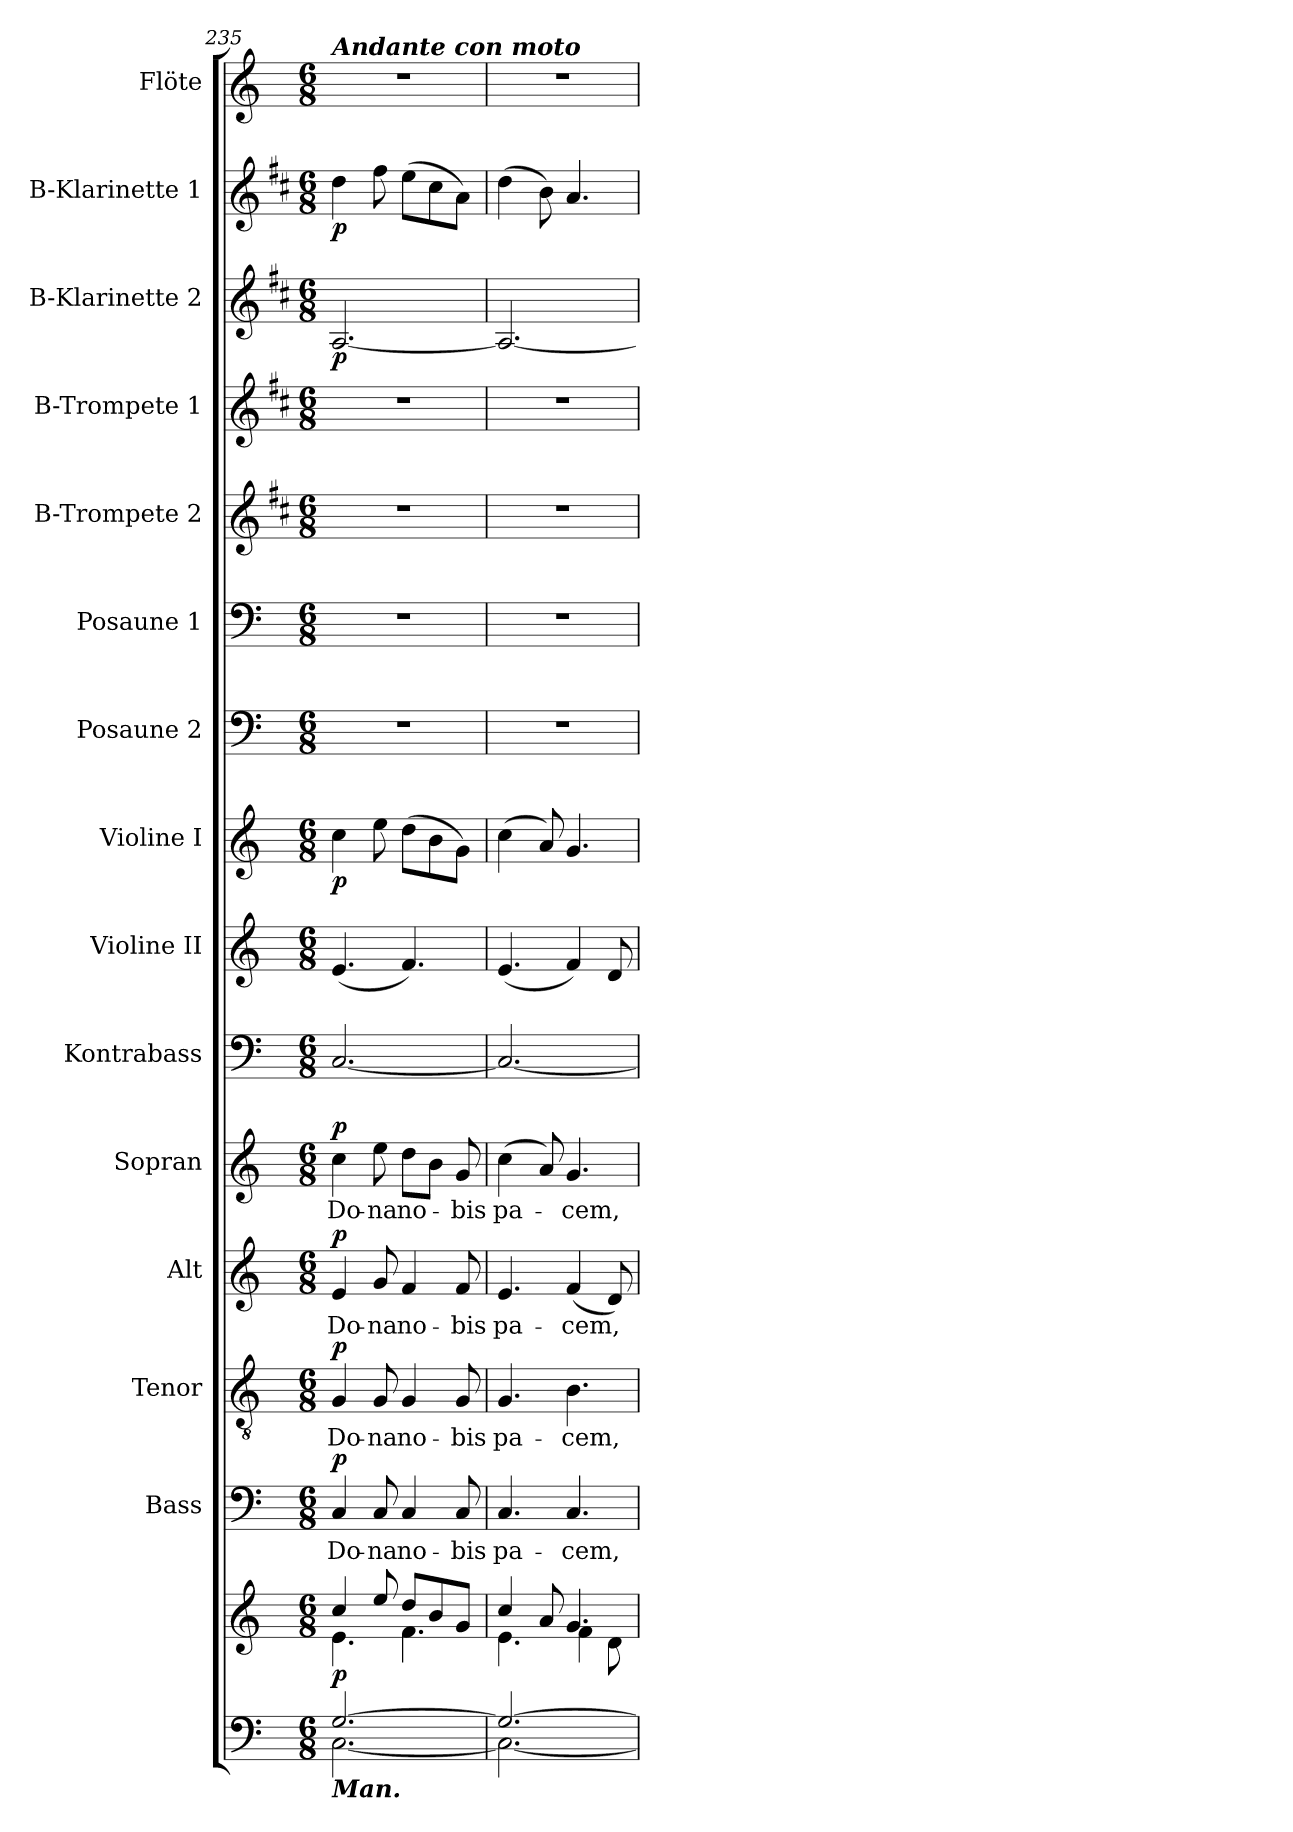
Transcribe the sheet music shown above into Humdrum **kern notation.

**kern	**kern	**dynam	**kern	**text	**dynam	**kern	**text	**dynam	**kern	**text	**dynam	**kern	**text	**dynam	**kern	**kern	**kern	**dynam	**kern	**kern	**kern	**kern	**kern	**dynam	**kern	**dynam	**kern
*part15	*part15	*part15	*part14	*part14	*part14	*part13	*part13	*part13	*part12	*part12	*part12	*part11	*part11	*part11	*part10	*part9	*part8	*part8	*part7	*part6	*part5	*part4	*part3	*part3	*part2	*part2	*part1
*staff16	*staff15	*staff15/16	*staff14	*staff14	*staff14	*staff13	*staff13	*staff13	*staff12	*staff12	*staff12	*staff11	*staff11	*staff11	*staff10	*staff9	*staff8	*staff8	*staff7	*staff6	*staff5	*staff4	*staff3	*staff3	*staff2	*staff2	*staff1
*	*	*	*I"Bass	*	*	*I"Tenor	*	*	*I"Alt	*	*	*I"Sopran	*	*	*I"Kontrabass	*I"Violine II	*I"Violine I	*	*I"Posaune 2	*I"Posaune 1	*I"B-Trompete 2	*I"B-Trompete 1	*I"B-Klarinette 2	*	*I"B-Klarinette 1	*	*I"Flöte
*	*	*	*I'B.	*	*	*I'T.	*	*	*I'A.	*	*	*I'S.	*	*	*I'Kb.	*I'Vl. II	*I'Vl. I	*	*I'Pos. 2	*I'Pos. 1	*I'B Trp. 2	*I'B Trp. 1	*I'B Kl. 2	*	*I'B Kl. 1	*	*I'Fl.
!!LO:PB:g=z
*clefF4	*clefG2	*	*clefF4	*	*	*clefGv2	*	*	*clefG2	*	*	*clefG2	*	*	*clefF4	*clefG2	*clefG2	*	*clefF4	*clefF4	*clefG2	*clefG2	*clefG2	*	*clefG2	*	*clefG2
*	*	*	*	*	*	*	*	*	*	*	*	*	*	*	*ITrd7c12	*	*	*	*	*	*ITrd1c2	*ITrd1c2	*ITrd1c2	*	*ITrd1c2	*	*
*k[]	*k[]	*	*k[]	*	*	*k[]	*	*	*k[]	*	*	*k[]	*	*	*k[]	*k[]	*k[]	*	*k[]	*k[]	*k[]	*k[]	*k[]	*	*k[]	*	*k[]
*C:	*C:	*	*C:	*	*	*C:	*	*	*C:	*	*	*C:	*	*	*C:	*C:	*C:	*	*C:	*C:	*C:	*C:	*C:	*	*C:	*	*C:
*M6/8	*M6/8	*	*M6/8	*	*	*M6/8	*	*	*M6/8	*	*	*M6/8	*	*	*M6/8	*M6/8	*M6/8	*	*M6/8	*M6/8	*M6/8	*M6/8	*M6/8	*	*M6/8	*	*M6/8
=235	=235	=235	=235	=235	=235	=235	=235	=235	=235	=235	=235	=235	=235	=235	=235	=235	=235	=235	=235	=235	=235	=235	=235	=235	=235	=235	=235
*^	*^	*	*	*	*	*	*	*	*	*	*	*	*	*	*	*	*	*	*	*	*	*	*	*	*	*	*
!	!	!	!	!	!	!	!	!	!	!	!	!	!	!	!	!	!	!	!	!	!	!	!	!	!	!	!	!	!LO:TX:a:Bi:t=Andante con moto
!LO:TX:b:Bi:t=Man.	!	!	!	!	!	!	!	!	!	!	!	!	!	!	!	!	!	!	!	!	!	!	!	!	!	!	!	!	!
!	!	!	!	!LO:DY:b	!	!LO:LY:b	!LO:DY:a	!	!LO:LY:b	!LO:DY:a	!	!LO:LY:b	!LO:DY:a	!	!LO:LY:b	!LO:DY:a	!	!	!	!LO:DY:b	!	!	!	!	!	!LO:DY:b	!	!LO:DY:b	!
[>2.G/	[<2.C\	4cc/	4.e\	p	4C/	Do-	p	4G/	Do-	p	4e/	Do-	p	4cc\	Do-	p	[2.CC/	(<4.e/	4cc\	p	2.r	2.r	2.r	2.r	[2.G/	p	4cc\	p	2.r
!	!	!	!	!	!	!LO:LY:b	!	!	!LO:LY:b	!	!	!LO:LY:b	!	!	!LO:LY:b	!	!	!	!	!	!	!	!	!	!	!	!	!	!
.	.	8ee/	.	.	8C/	-na	.	8G/	-na	.	8g/	-na	.	8ee\	-na	.	.	.	8ee\	.	.	.	.	.	.	.	8ee\	.	.
!	!	!	!	!	!	!LO:LY:b	!	!	!LO:LY:b	!	!	!LO:LY:b	!	!	!LO:LY:b	!	!	!	!	!	!	!	!	!	!	!	!	!	!
.	.	8dd/L	4.f\	.	4C/	no-	.	4G/	no-	.	4f/	no-	.	8dd\L	no-	.	.	4.f/)	(>8dd\L	.	.	.	.	.	.	.	(>8dd\L	.	.
.	.	8b/	.	.	.	.	.	.	.	.	.	.	.	8b\J	.	.	.	.	8b\	.	.	.	.	.	.	.	8b\	.	.
!	!	!	!	!	!	!LO:LY:b	!	!	!LO:LY:b	!	!	!LO:LY:b	!	!	!LO:LY:b	!	!	!	!	!	!	!	!	!	!	!	!	!	!
.	.	8g/J	.	.	8C/	-bis	.	8G/	-bis	.	8f/	-bis	.	8g/	-bis	.	.	.	8g\J)	.	.	.	.	.	.	.	8g\J)	.	.
=236	=236	=236	=236	=236	=236	=236	=236	=236	=236	=236	=236	=236	=236	=236	=236	=236	=236	=236	=236	=236	=236	=236	=236	=236	=236	=236	=236	=236	=236
!	!	!	!	!	!	!LO:LY:b	!	!	!LO:LY:b	!	!	!LO:LY:b	!	!	!LO:LY:b	!	!	!	!	!	!	!	!	!	!	!	!	!	!
2.G/_	2.C\_	4cc/	4.e\	.	4.C/	pa-	.	4.G/	pa-	.	4.e/	pa-	.	(>4cc\	pa-	.	2.CC/_	(<4.e/	(>4cc\	.	2.r	2.r	2.r	2.r	2.G/_	.	(>4cc\	.	2.r
.	.	8a/	.	.	.	.	.	.	.	.	.	.	.	8a/)	.	.	.	.	8a/)	.	.	.	.	.	.	.	8a\)	.	.
!	!	!	!	!	!	!LO:LY:b	!	!	!LO:LY:b	!	!	!LO:LY:b	!	!	!LO:LY:b	!	!	!	!	!	!	!	!	!	!	!	!	!	!
.	.	4.g/	4f\	.	4.C/	-cem,	.	4.B\	-cem,	.	(<4f/	-cem,	.	4.g/	-cem,	.	.	4f/)	4.g/	.	.	.	.	.	.	.	4.g/	.	.
.	.	.	8d\	.	.	.	.	.	.	.	8d/)	.	.	.	.	.	.	8d/	.	.	.	.	.	.	.	.	.	.	.
*v	*v	*	*	*	*	*	*	*	*	*	*	*	*	*	*	*	*	*	*	*	*	*	*	*	*	*	*	*	*
*	*v	*v	*	*	*	*	*	*	*	*	*	*	*	*	*	*	*	*	*	*	*	*	*	*	*	*	*	*
=	=	=	=	=	=	=	=	=	=	=	=	=	=	=	=	=	=	=	=	=	=	=	=	=	=	=	=
*-	*-	*-	*-	*-	*-	*-	*-	*-	*-	*-	*-	*-	*-	*-	*-	*-	*-	*-	*-	*-	*-	*-	*-	*-	*-	*-	*-
